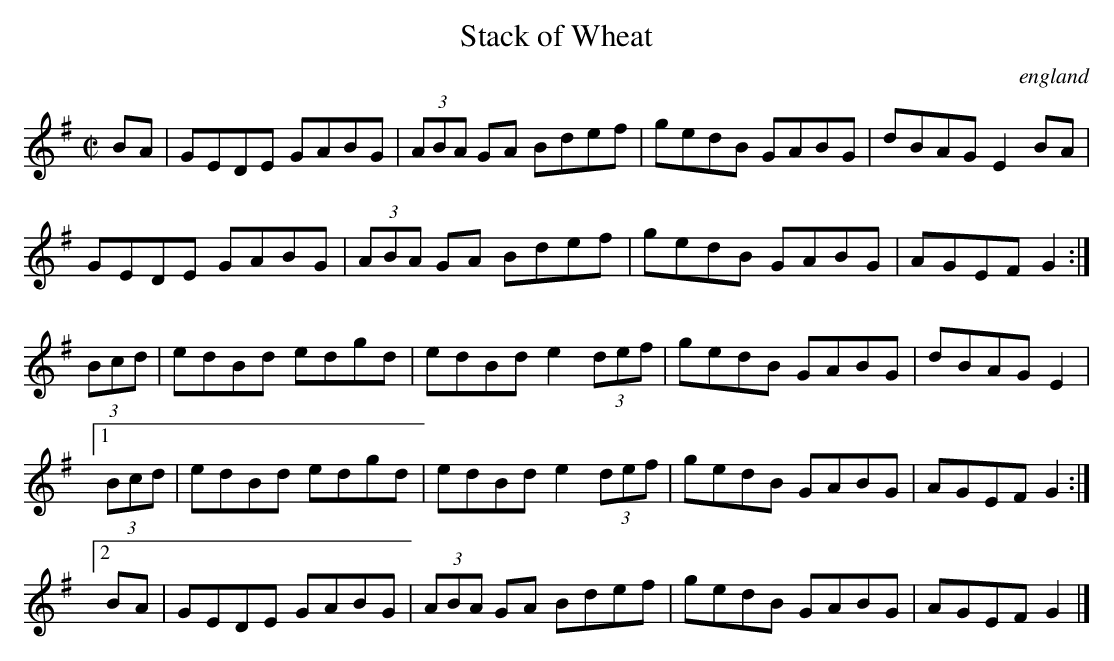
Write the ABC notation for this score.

X:1
T:Stack of Wheat
O:england
M:C|
L:1/8
K:G Major
BA|GEDE GABG|(3ABA GA Bdef|gedB GABG|dBAG E2BA|
GEDE GABG|(3ABA GA Bdef|gedB GABG|AGEF G2:|
(3Bcd|edBd edgd|edBd e2 (3def|gedB GABG|dBAG E2|
[1 (3Bcd|edBd edgd|edBd e2 (3def|gedB GABG|AGEF G2:|
[2 BA|GEDE GABG|(3ABA GA Bdef|gedB GABG|AGEF G2|]
